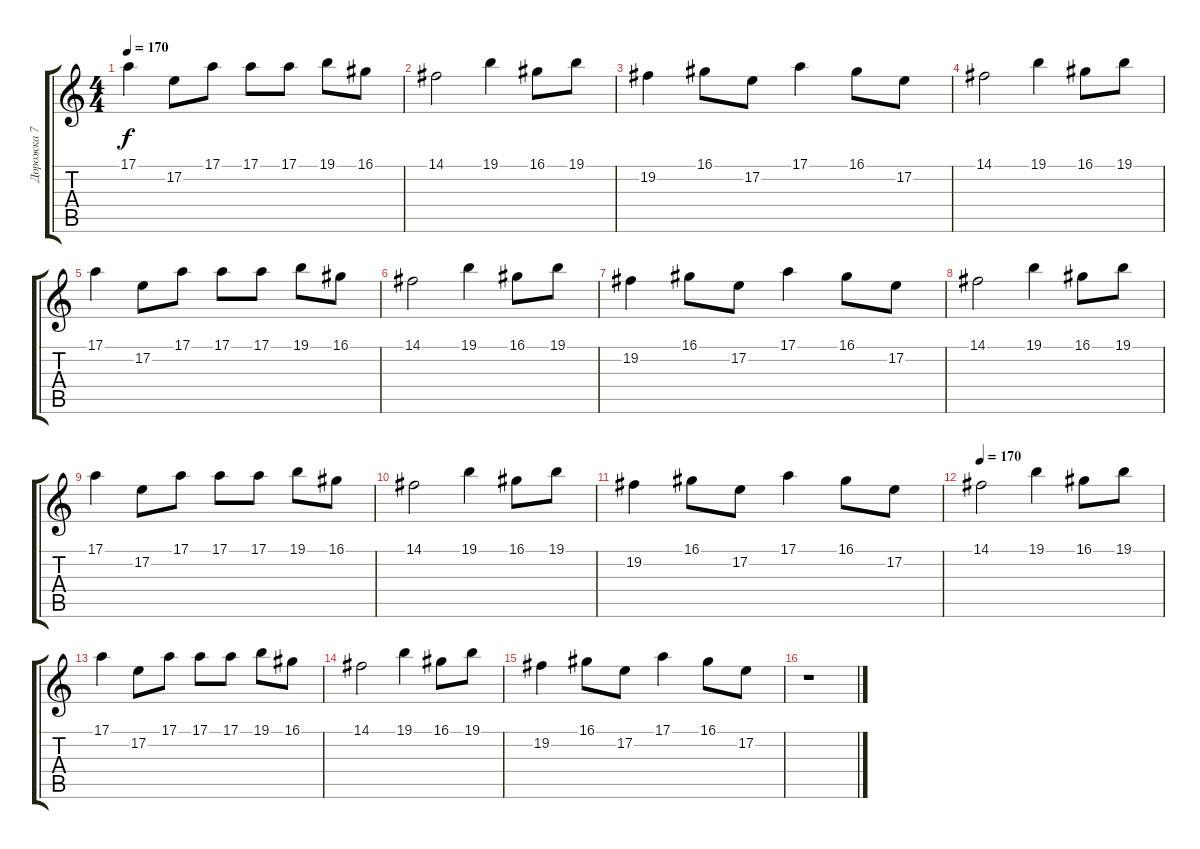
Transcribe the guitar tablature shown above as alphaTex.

\track ("Дорожка 7" "Дорожка 7") {instrument flute}
\staff {score tabs}
\tuning (E4 B3 G3 D3 A2 E2) {hide}
\ts (4 4)
\tempo 170
\clef g2
\ks c
17.1.4{dy f} 17.2.8 17.1.8 17.1.8 17.1.8 19.1.8 16.1.8 |
14.1.2 19.1.4 16.1.8 19.1.8 |
19.2.4 16.1.8 17.2.8 17.1.4 16.1.8 17.2.8 |
14.1.2 19.1.4 16.1.8 19.1.8 |
17.1.4 17.2.8 17.1.8 17.1.8 17.1.8 19.1.8 16.1.8 |
14.1.2 19.1.4 16.1.8 19.1.8 |
19.2.4 16.1.8 17.2.8 17.1.4 16.1.8 17.2.8 |
14.1.2 19.1.4 16.1.8 19.1.8 |
17.1.4 17.2.8 17.1.8 17.1.8 17.1.8 19.1.8 16.1.8 |
14.1.2 19.1.4 16.1.8 19.1.8 |
19.2.4 16.1.8 17.2.8 17.1.4 16.1.8 17.2.8 |
\tempo 170
14.1.2 19.1.4 16.1.8 19.1.8 |
17.1.4 17.2.8 17.1.8 17.1.8 17.1.8 19.1.8 16.1.8 |
14.1.2 19.1.4 16.1.8 19.1.8 |
19.2.4 16.1.8 17.2.8 17.1.4 16.1.8 17.2.8 |
r.1
